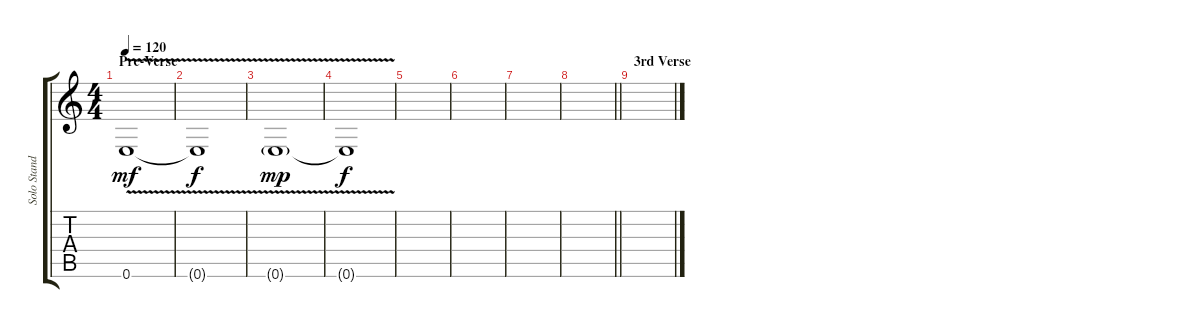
\track ("Solo Standard Tuning" "Solo Stand") {instrument distortionguitar}
\staff {score tabs}
\tuning (E4 B3 G3 D3 A2 E2) {hide}
\ts (4 4)
\section ("" "Pre-Verse")
\tempo 120
\clef g2
\ks c
0.6{v}.1{dy mf} |
0.6{t}.1{dy f} |
0.6{v g}.1{dy mp} |
0.6{t}.1{dy f} |
|
|
|
\barLineRight lightlight
|
\section ("" "3rd Verse")
